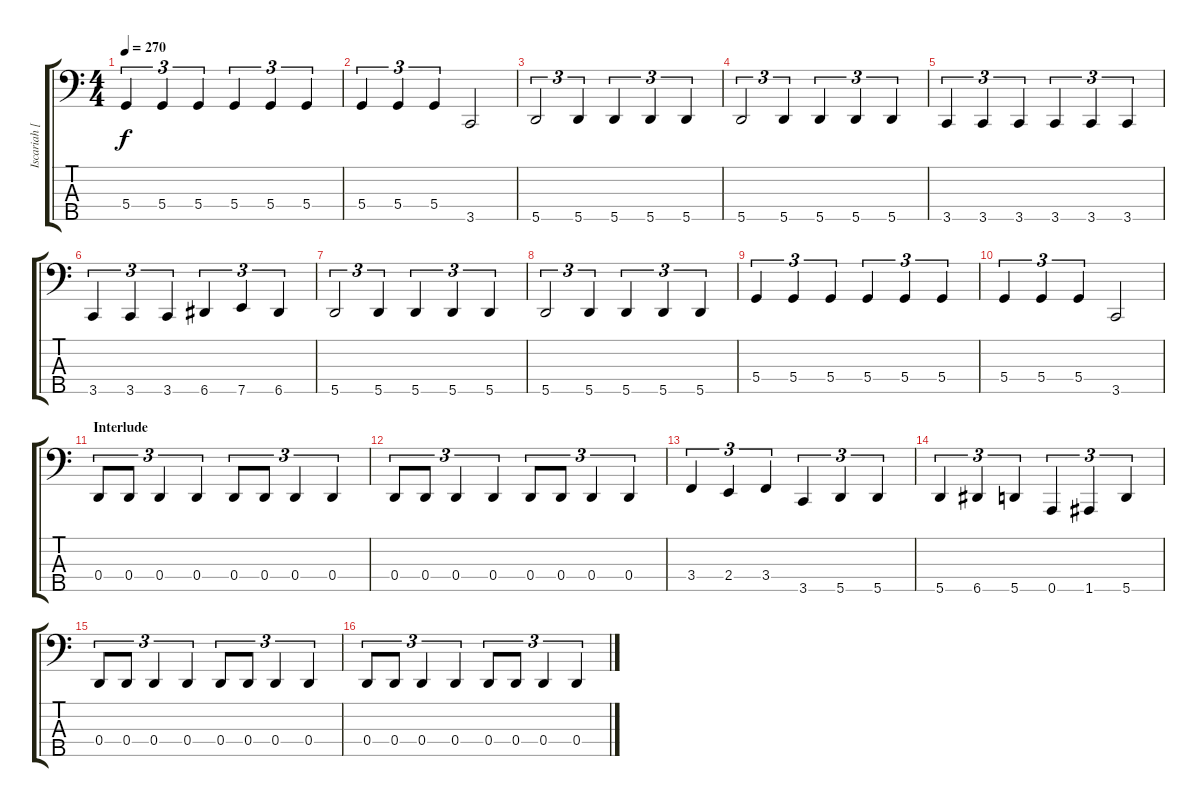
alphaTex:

\track ("Iscariah [Bass]" "Iscariah [") {instrument electricbasspick}
\staff {score tabs}
\tuning (F2 C2 G1 D1 A0) {hide}
\ts (4 4)
\tempo 270
\clef f4
\ks c
5.4.4{tu (3 2) dy f} 5.4.4{tu (3 2)} 5.4.4{tu (3 2)} 5.4.4{tu (3 2)} 5.4.4{tu (3 2)} 5.4.4{tu (3 2)} |
5.4.4{tu (3 2)} 5.4.4{tu (3 2)} 5.4.4{tu (3 2)} 3.5.2 |
5.5.2{tu (3 2)} 5.5.4{tu (3 2)} 5.5.4{tu (3 2)} 5.5.4{tu (3 2)} 5.5.4{tu (3 2)} |
5.5.2{tu (3 2)} 5.5.4{tu (3 2)} 5.5.4{tu (3 2)} 5.5.4{tu (3 2)} 5.5.4{tu (3 2)} |
3.5.4{tu (3 2)} 3.5.4{tu (3 2)} 3.5.4{tu (3 2)} 3.5.4{tu (3 2)} 3.5.4{tu (3 2)} 3.5.4{tu (3 2)} |
3.5.4{tu (3 2)} 3.5.4{tu (3 2)} 3.5.4{tu (3 2)} 6.5.4{tu (3 2)} 7.5.4{tu (3 2)} 6.5.4{tu (3 2)} |
5.5.2{tu (3 2)} 5.5.4{tu (3 2)} 5.5.4{tu (3 2)} 5.5.4{tu (3 2)} 5.5.4{tu (3 2)} |
5.5.2{tu (3 2)} 5.5.4{tu (3 2)} 5.5.4{tu (3 2)} 5.5.4{tu (3 2)} 5.5.4{tu (3 2)} |
5.4.4{tu (3 2)} 5.4.4{tu (3 2)} 5.4.4{tu (3 2)} 5.4.4{tu (3 2)} 5.4.4{tu (3 2)} 5.4.4{tu (3 2)} |
5.4.4{tu (3 2)} 5.4.4{tu (3 2)} 5.4.4{tu (3 2)} 3.5.2 |
\section ("" "Interlude")
0.4.8{tu (3 2)} 0.4.8{tu (3 2)} 0.4.4{tu (3 2)} 0.4.4{tu (3 2)} 0.4.8{tu (3 2)} 0.4.8{tu (3 2)} 0.4.4{tu (3 2)} 0.4.4{tu (3 2)} |
0.4.8{tu (3 2)} 0.4.8{tu (3 2)} 0.4.4{tu (3 2)} 0.4.4{tu (3 2)} 0.4.8{tu (3 2)} 0.4.8{tu (3 2)} 0.4.4{tu (3 2)} 0.4.4{tu (3 2)} |
3.4.4{tu (3 2)} 2.4.4{tu (3 2)} 3.4.4{tu (3 2)} 3.5.4{tu (3 2)} 5.5.4{tu (3 2)} 5.5.4{tu (3 2)} |
5.5.4{tu (3 2)} 6.5.4{tu (3 2)} 5.5.4{tu (3 2)} 0.5.4{tu (3 2)} 1.5.4{tu (3 2)} 5.5.4{tu (3 2)} |
0.4.8{tu (3 2)} 0.4.8{tu (3 2)} 0.4.4{tu (3 2)} 0.4.4{tu (3 2)} 0.4.8{tu (3 2)} 0.4.8{tu (3 2)} 0.4.4{tu (3 2)} 0.4.4{tu (3 2)} |
0.4.8{tu (3 2)} 0.4.8{tu (3 2)} 0.4.4{tu (3 2)} 0.4.4{tu (3 2)} 0.4.8{tu (3 2)} 0.4.8{tu (3 2)} 0.4.4{tu (3 2)} 0.4.4{tu (3 2)}
